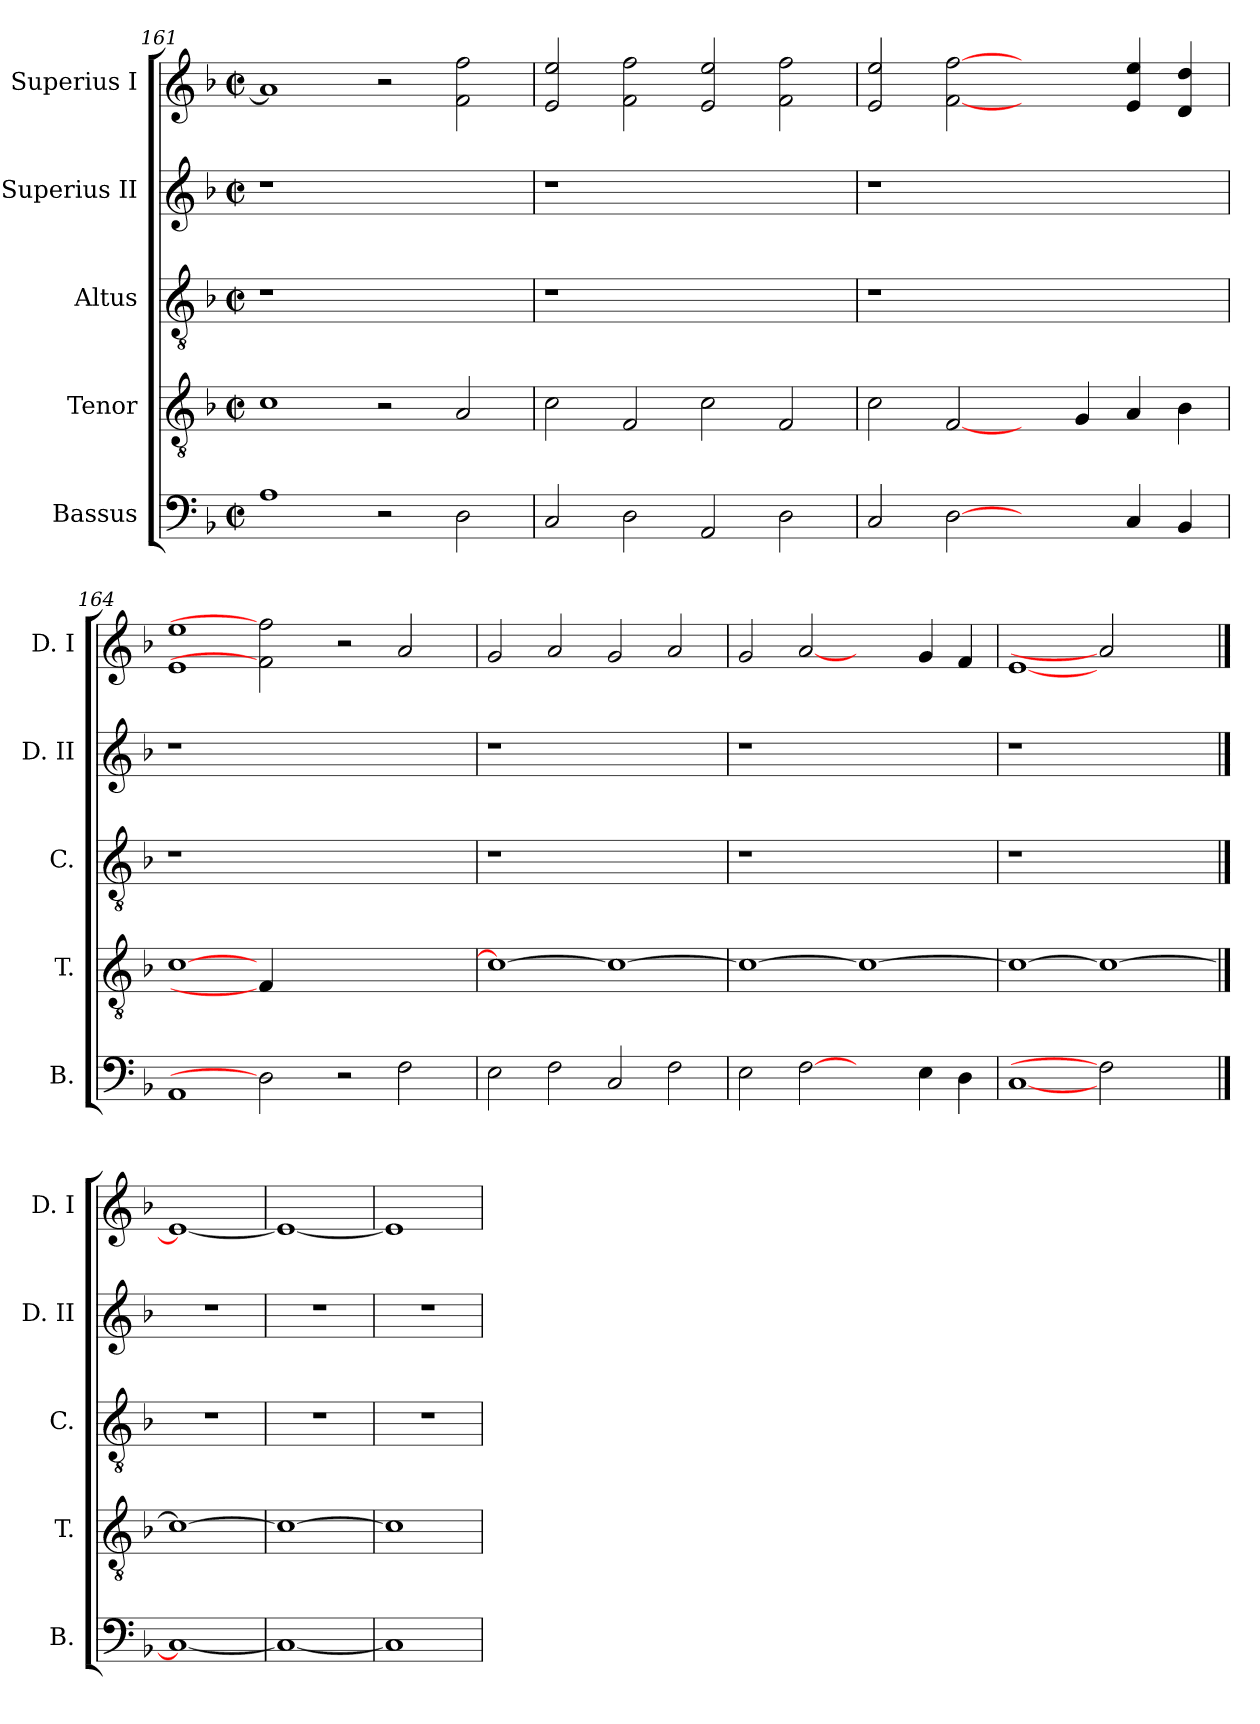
**kern	**kern	**kern	**kern	**kern
*part5	*part4	*part3	*part2	*part1
*staff5	*staff4	*staff3	*staff2	*staff1
*I"Bassus	*I"Tenor	*I"Altus	*I"Superius II	*I"Superius I
*I'B.	*I'T.	*I'C.	*I'D. II	*I'D. I
!!LO:LB:g=z
*clefF4	*clefGv2	*clefGv2	*clefG2	*clefG2
*	*ITrd7c12	*ITrd7c12	*	*
*k[b-]	*k[b-]	*k[b-]	*k[b-]	*k[b-]
*F:	*F:	*F:	*F:	*F:
*M2/2	*M2/2	*M2/2	*M2/2	*M2/2
*met(c|)	*met(c|)	*met(c|)	*met(c|)	*met(c|)
=161	=161	=161	=161	=161
!	!	!LO:N:vis=1	!LO:N:vis=1	!
1Ai	1Ci	1r	1r	1ai]
2r	2r	1ryy	1ryy	2r
2Di\	2AAi/	.	.	2fi\ 2ffi
=162	=162	=162	=162	=162
!	!	!LO:N:vis=1	!LO:N:vis=1	!
2Ci/	2Ci\	1r	1r	2ei/ 2eei
2Di\	2FFi/	.	.	2fi\ 2ffi
2AAi/	2Ci\	1ryy	1ryy	2ei/ 2eei
2Di\	2FFi/	.	.	2fi\ 2ffi
=163	=163	=163	=163	=163
!	!	!LO:N:vis=1	!LO:N:vis=1	!
2Ci/	2Ci\	1r	1r	2ei/ 2eei
[2Di	[2FFi/	.	.	[2fi [2ffi
2ryy	4ryy	1ryy	1ryy	2ryy
.	4GGi/	.	.	.
4Ci/	4AAi/	.	.	4ei/ 4eei
4BB-i/	4BB-i\	.	.	4di/ 4ddi
!!LO:PB:g=z
=164	=164	=164	=164	=164
!	!	!LO:N:vis=1	!LO:N:vis=1	!
1AAi	[>1Ci	1r	1r	1ei 1eei
2Di]	4FFi/]	1.ryy	1.ryy	2fi] 2ffi]
.	1ryy	.	.	.
2r	.	.	.	2r
2Fi\	.	.	.	2ai/
.	4ryy	.	.	.
=165	=165	=165	=165	=165
!	!	!LO:N:vis=1	!LO:N:vis=1	!
2Ei\	1Ci_>	1r	1r	2gi/
2Fi\	.	.	.	2ai/
2Ci/	1Ci_	1ryy	1ryy	2gi/
2Fi\	.	.	.	2ai/
=166	=166	=166	=166	=166
!	!	!LO:N:vis=1	!LO:N:vis=1	!
2Ei\	1Ci_>	1r	1r	2gi/
[2Fi	.	.	.	[2ai
2ryy	1Ci_	1ryy	1ryy	2ryy
4Ei\	.	.	.	4gi/
4Di\	.	.	.	4fi/
=167	=167	=167	=167	=167
[1Ci	1Ci_>	1r	1r	[1ei
2Fi]	1Ci_	1ryy	1ryy	2ai]
2ryy	.	.	.	2ryy
==168	==168	==168	==168	==168
1Ci_	1Ci_	1r	1r	1ei_
=169	=169	=169	=169	=169
1Ci_	1Ci_	1r	1r	1ei_
=170	=170	=170	=170	=170
1Ci]	1Ci]	1r	1r	1ei]
=	=	=	=	=
*-	*-	*-	*-	*-
